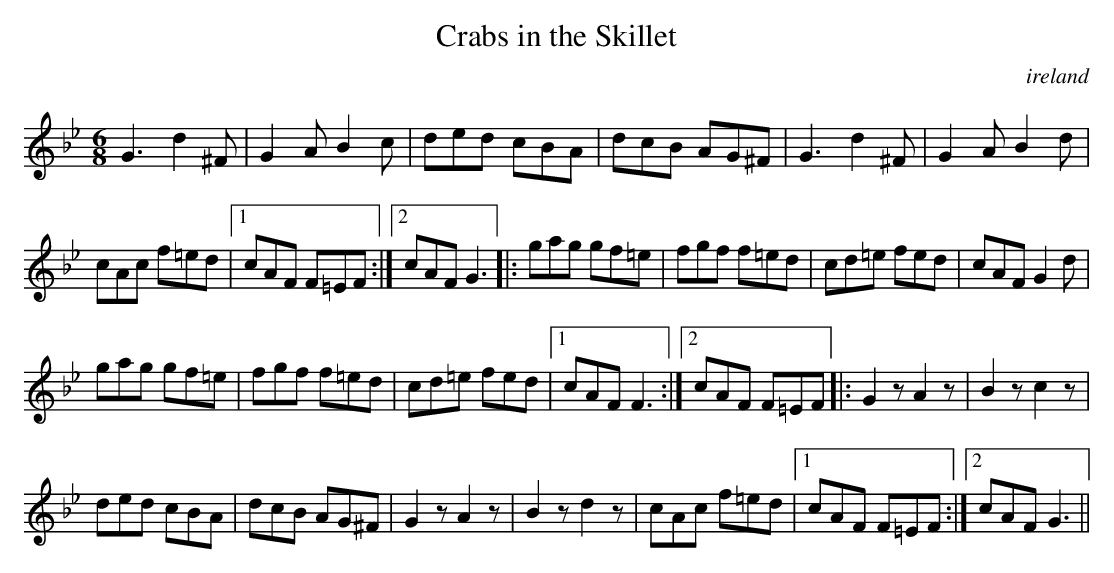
X:1
T:Crabs in the Skillet
O:ireland
M:6/8
K:Gm
G3 d2^F|G2A B2c|ded cBA|dcB AG^F|\
G3 d2^F|G2A B2d|
cAc f=ed|1 cAF F=EF :|2 cAF G3|:\
gag gf=e|fgf f=ed|cd=e fed|cAF G2d|
gag gf=e|fgf f=ed|cd=e fed\
|1 cAF F3:|2 cAF F=EF|:\
G2z A2z|B2z c2z|
ded cBA|dcB AG^F|\
G2z A2z|B2z d2z|cAc f=ed|1 cAF F=EF :|2 cAF G3||
